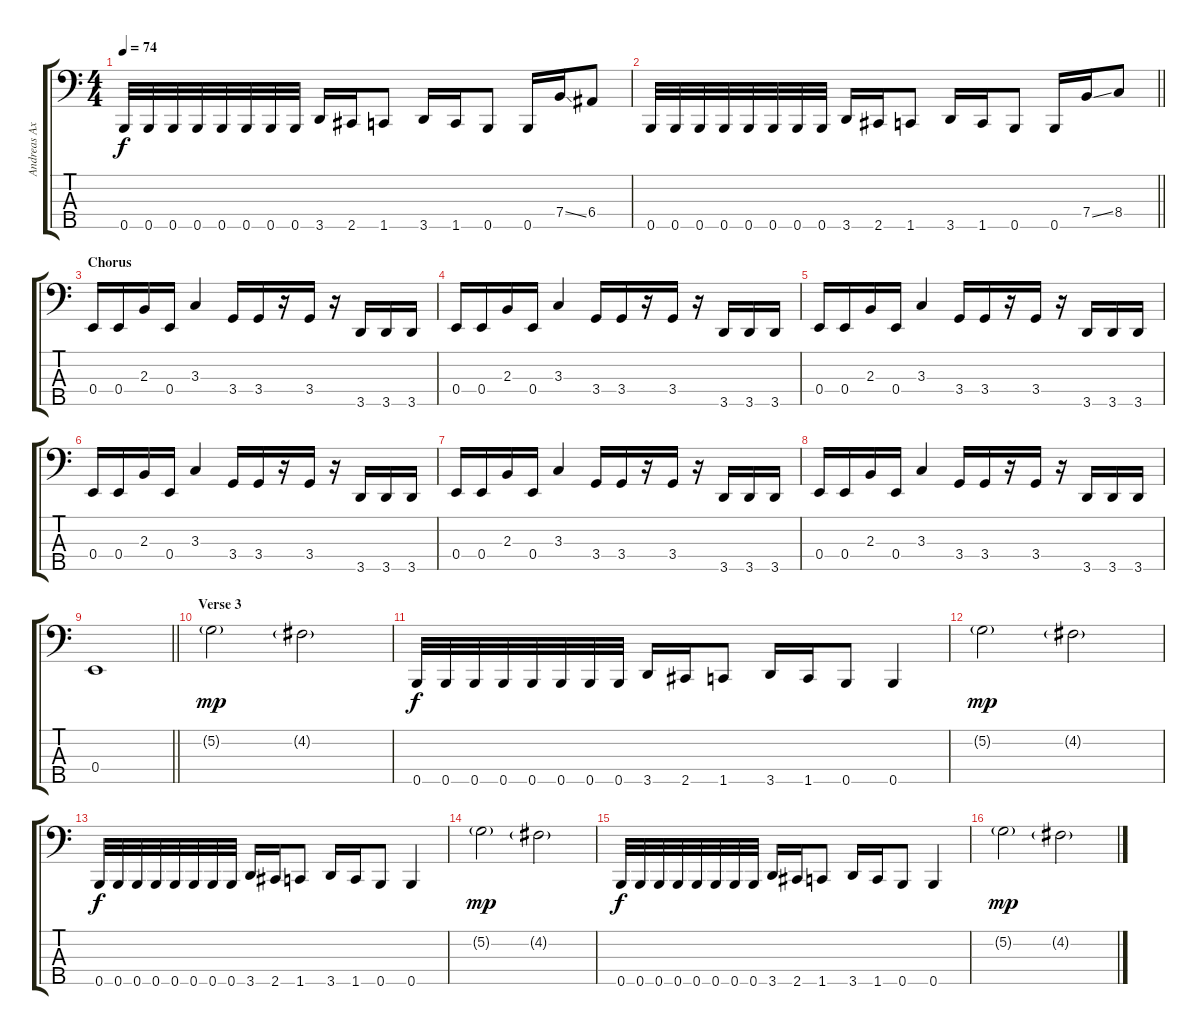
\track ("Andreas Axelsson" "Andreas Ax") {instrument electricbasspick}
\staff {score tabs}
\tuning (G2 D2 A1 E1 B0) {hide}
\ts (4 4)
\tempo 74
\clef f4
\ks c
0.5.32{dy f} 0.5.32 0.5.32 0.5.32 0.5.32 0.5.32 0.5.32 0.5.32 3.5.16 2.5.16 1.5.8 3.5.16 1.5.16 0.5.8 0.5.16 7.4{ss}.16 6.4.8 |
\barLineRight lightlight
0.5.32 0.5.32 0.5.32 0.5.32 0.5.32 0.5.32 0.5.32 0.5.32 3.5.16 2.5.16 1.5.8 3.5.16 1.5.16 0.5.8 0.5.16 7.4{ss}.16 8.4.8 |
\section ("" "Chorus")
0.4.16 0.4.16 2.3.16 0.4.16 3.3.4 3.4.16 3.4.16 r.16 3.4.16 r.16 3.5.16 3.5.16 3.5.16 |
0.4.16 0.4.16 2.3.16 0.4.16 3.3.4 3.4.16 3.4.16 r.16 3.4.16 r.16 3.5.16 3.5.16 3.5.16 |
0.4.16 0.4.16 2.3.16 0.4.16 3.3.4 3.4.16 3.4.16 r.16 3.4.16 r.16 3.5.16 3.5.16 3.5.16 |
0.4.16 0.4.16 2.3.16 0.4.16 3.3.4 3.4.16 3.4.16 r.16 3.4.16 r.16 3.5.16 3.5.16 3.5.16 |
0.4.16 0.4.16 2.3.16 0.4.16 3.3.4 3.4.16 3.4.16 r.16 3.4.16 r.16 3.5.16 3.5.16 3.5.16 |
0.4.16 0.4.16 2.3.16 0.4.16 3.3.4 3.4.16 3.4.16 r.16 3.4.16 r.16 3.5.16 3.5.16 3.5.16 |
\barLineRight lightlight
0.4.1 |
\section ("" "Verse 3")
5.2{g}.2{dy mp} 4.2{g}.2 |
0.5.32{dy f} 0.5.32 0.5.32 0.5.32 0.5.32 0.5.32 0.5.32 0.5.32 3.5.16 2.5.16 1.5.8 3.5.16 1.5.16 0.5.8 0.5.4 |
5.2{g}.2{dy mp} 4.2{g}.2 |
0.5.32{dy f} 0.5.32 0.5.32 0.5.32 0.5.32 0.5.32 0.5.32 0.5.32 3.5.16 2.5.16 1.5.8 3.5.16 1.5.16 0.5.8 0.5.4 |
5.2{g}.2{dy mp} 4.2{g}.2 |
0.5.32{dy f} 0.5.32 0.5.32 0.5.32 0.5.32 0.5.32 0.5.32 0.5.32 3.5.16 2.5.16 1.5.8 3.5.16 1.5.16 0.5.8 0.5.4 |
5.2{g}.2{dy mp} 4.2{g}.2
